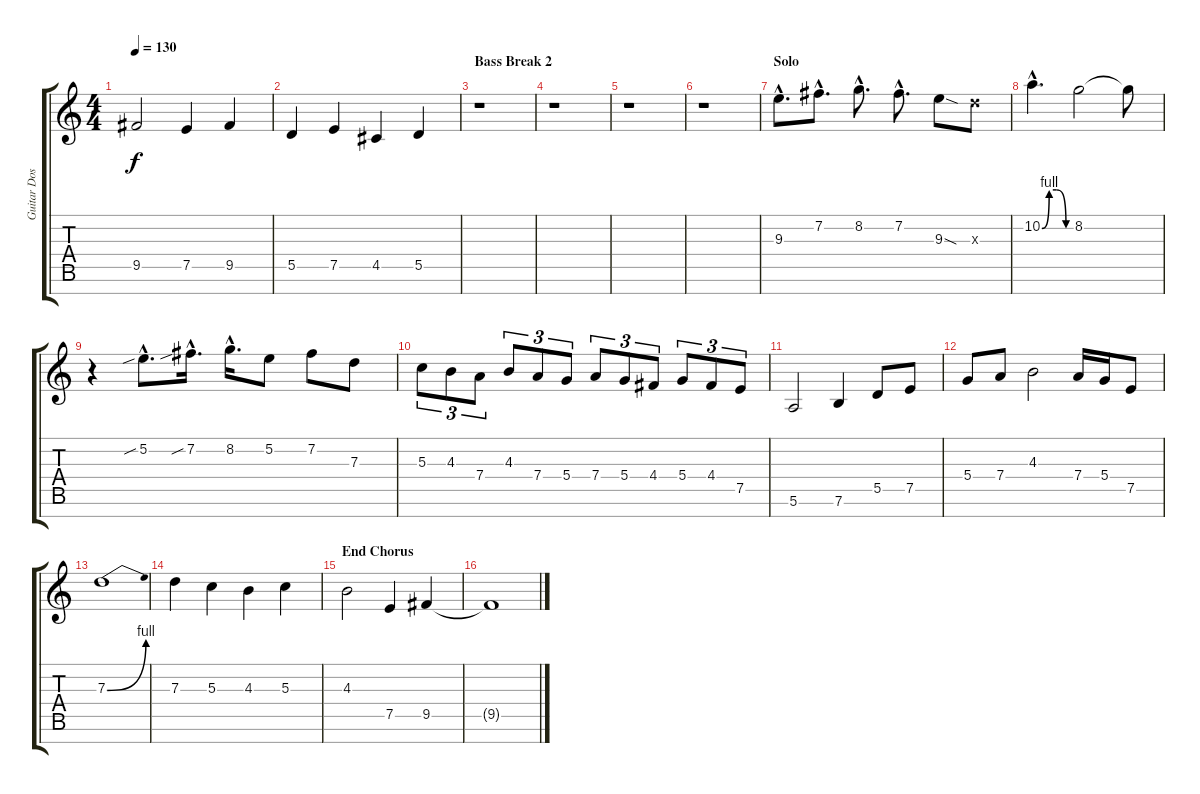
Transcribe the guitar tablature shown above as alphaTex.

\track ("Guitar Dos" "Guitar Dos") {instrument distortionguitar}
\staff {score tabs}
\tuning (E4 B3 G3 D3 A2 E2 B1) {hide}
\ts (4 4)
\tempo 130
\clef g2
\ks c
9.5{t}.2{dy f} 7.5.4 9.5.4 |
5.5.4 7.5.4 4.5.4 5.5.4 |
\section ("" "Bass Break 2")
r.1 |
r.1 |
r.1 |
r.1 |
\section ("" "Solo")
9.3{hac}.8{d volume 16} 7.2{hac}.8{d} 8.2{hac}.8{d} 7.2{hac}.8{d} 9.3{sod}.8 7.3{x}.8 |
10.2{be (custom 0 0 15 4 30 4 50 0 60 0) hac}.4{d} 8.2.2 8.2{t}.8 |
r.4 5.2{sib hac}.8{d} 7.2{sib hac}.16{d} 8.2{hac}.16{d} 5.2.8 7.2.8 7.3.8 |
5.3.8{tu (3 2)} 4.3.8{tu (3 2)} 7.4.8{tu (3 2)} 4.3.8{tu (3 2)} 7.4.8{tu (3 2)} 5.4.8{tu (3 2)} 7.4.8{tu (3 2)} 5.4.8{tu (3 2)} 4.4.8{tu (3 2)} 5.4.8{tu (3 2)} 4.4.8{tu (3 2)} 7.5.8{tu (3 2)} |
5.6.2 7.6.4 5.5.8 7.5.8 |
5.4.8 7.4.8 4.3.2 7.4.16 5.4.16 7.5.8 |
7.3{be (bend 0 0 60 4)}.1 |
7.3.4 5.3.4 4.3.4 5.3.4 |
\section ("" "End Chorus")
4.3.2 7.5.4 9.5.4 |
9.5{t}.1
